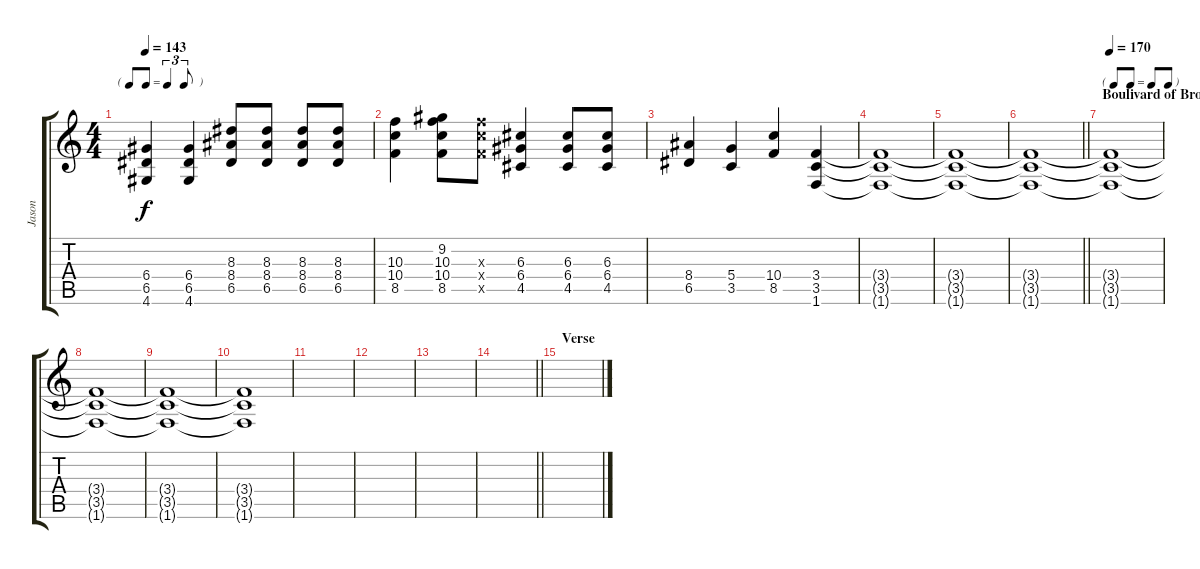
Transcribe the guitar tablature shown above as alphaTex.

\track ("Jason" "Jason") {instrument overdrivenguitar}
\staff {score tabs}
\tuning (E4 B3 G3 D3 A2 E2) {hide}
\ts (4 4)
\tf triplet8th
\tempo 143
\clef g2
\ks c
(6.4 6.5 4.6).4{dy f} (6.4 6.5 4.6).4 (8.3 8.4 6.5).8 (8.3 8.4 6.5).8 (8.3 8.4 6.5).8 (8.3 8.4 6.5).8 |
(10.3 10.4 8.5).4 (9.2 10.3 10.4 8.5).8 (10.3{x} 10.4{x} 8.5{x}).8 (6.3 6.4 4.5).4 (6.3 6.4 4.5).8 (6.3 6.4 4.5).8 |
(8.4 6.5).4 (5.4 3.5).4 (10.4 8.5).4 (3.4 3.5 1.6).4 |
(3.4{t} 3.5{t} 1.6{t}).1 |
(3.4{t} 3.5{t} 1.6{t}).1 |
\barLineRight lightlight
(3.4{t} 3.5{t} 1.6{t}).1 |
\tf none
\section ("" "Boulivard of Broken Dreams")
\tempo 170
(3.4{t} 3.5{t} 1.6{t}).1 |
(3.4{t} 3.5{t} 1.6{t}).1 |
(3.4{t} 3.5{t} 1.6{t}).1 |
(3.4{t} 3.5{t} 1.6{t}).1 |
|
|
|
\barLineRight lightlight
|
\section ("" "Verse")
